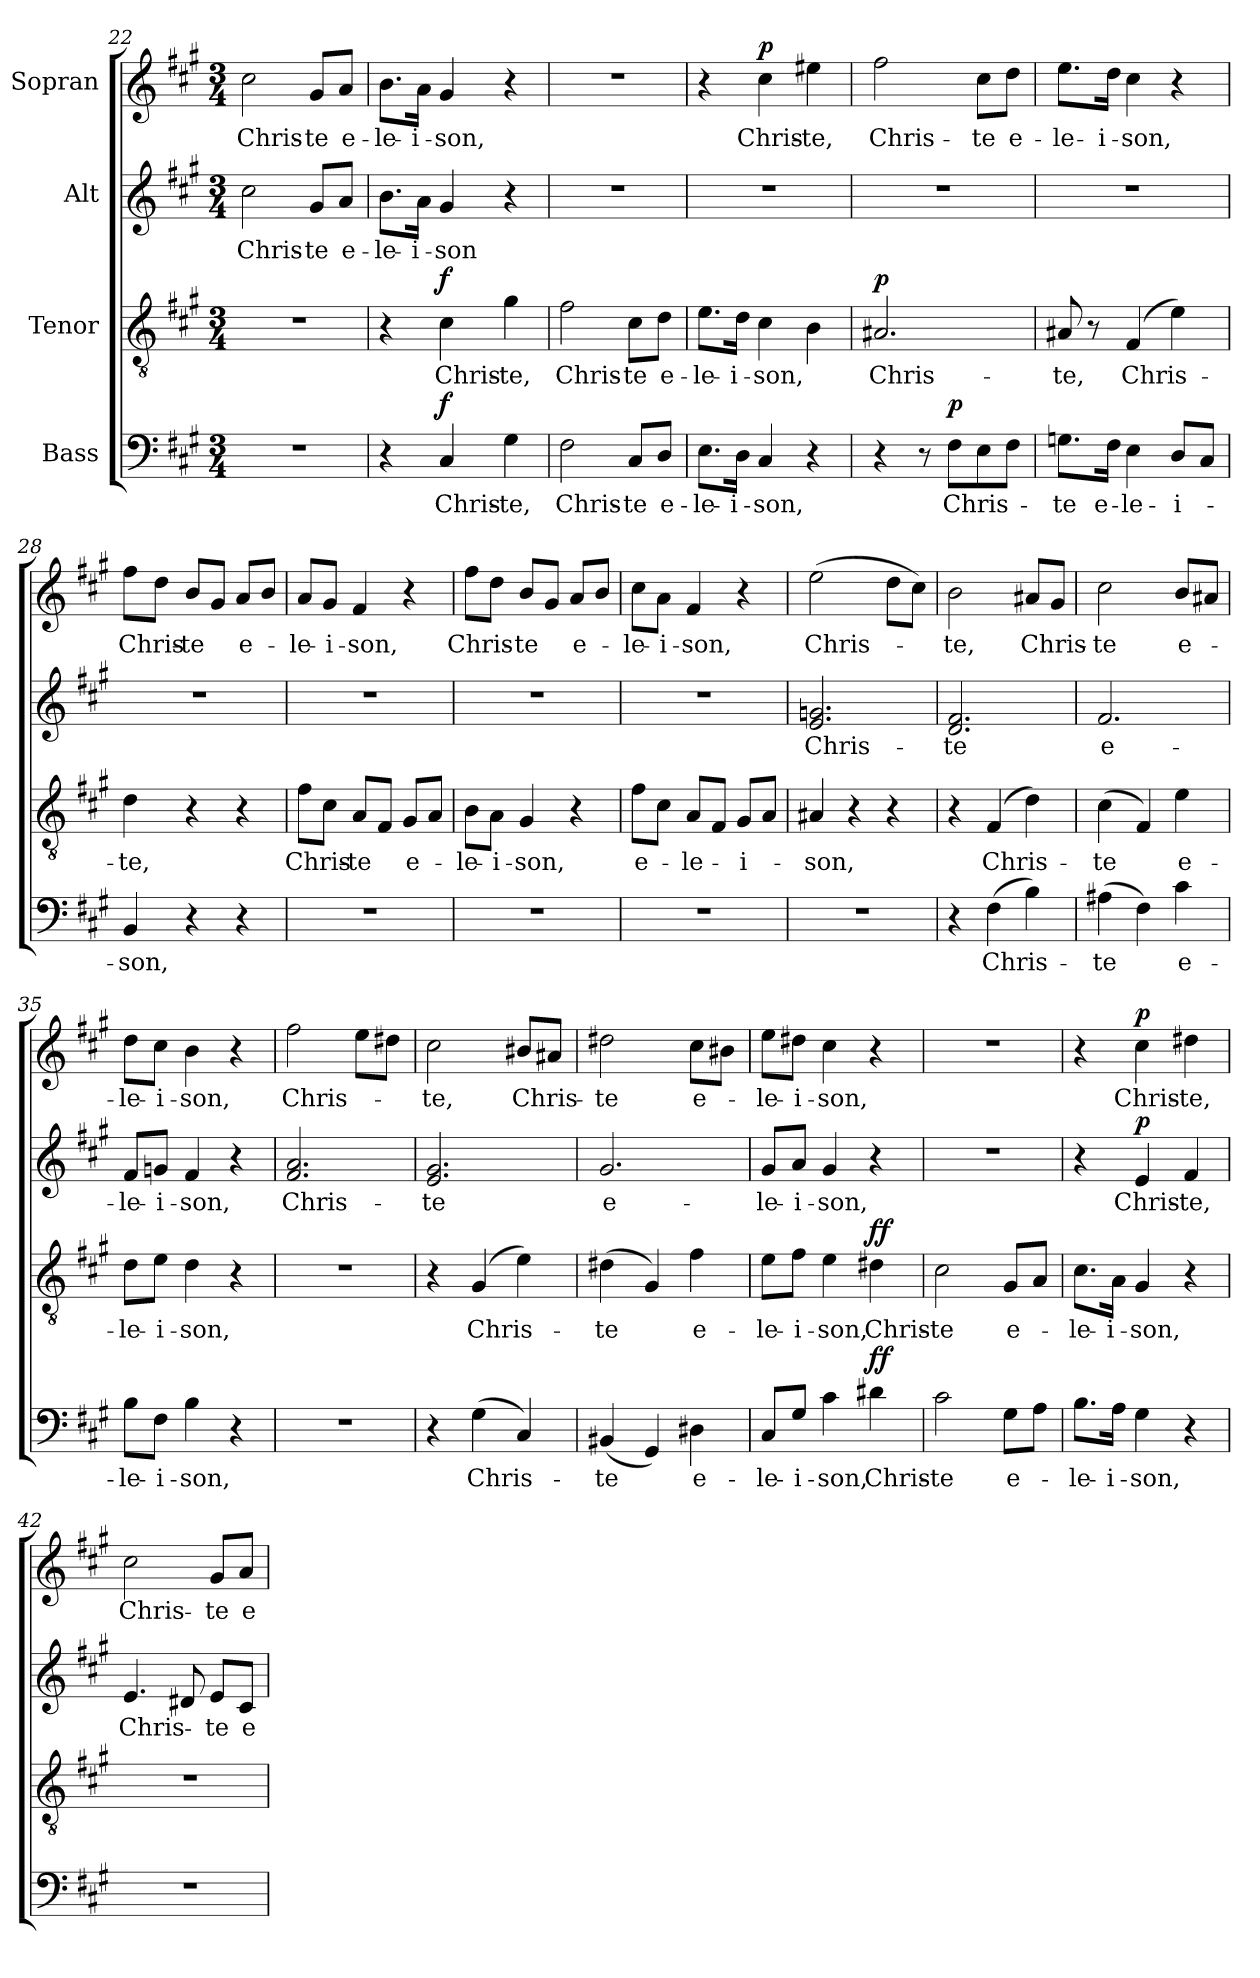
**kern	**text	**dynam	**kern	**text	**dynam	**kern	**text	**dynam	**kern	**text	**dynam
*part4	*part4	*part4	*part3	*part3	*part3	*part2	*part2	*part2	*part1	*part1	*part1
*staff4	*staff4	*staff4	*staff3	*staff3	*staff3	*staff2	*staff2	*staff2	*staff1	*staff1	*staff1
*I"Bass	*	*	*I"Tenor	*	*	*I"Alt	*	*	*I"Sopran	*	*
*clefF4	*	*	*clefGv2	*	*	*clefG2	*	*	*clefG2	*	*
*k[f#c#g#]	*	*	*k[f#c#g#]	*	*	*k[f#c#g#]	*	*	*k[f#c#g#]	*	*
*A:	*	*	*A:	*	*	*A:	*	*	*A:	*	*
*M3/4	*	*	*M3/4	*	*	*M3/4	*	*	*M3/4	*	*
=22	=22	=22	=22	=22	=22	=22	=22	=22	=22	=22	=22
!	!	!	!	!	!	!	!LO:LY:b	!	!	!LO:LY:b	!
2.r	.	.	2.r	.	.	2cc#\	Chris-	.	2cc#\	Chris-	.
!	!	!	!	!	!	!	!LO:LY:b	!	!	!LO:LY:b	!
.	.	.	.	.	.	8g#/L	-te	.	8g#/L	-te	.
!	!	!	!	!	!	!	!LO:LY:b	!	!	!LO:LY:b	!
.	.	.	.	.	.	8a/J	e-	.	8a/J	e-	.
!!LO:PB:g=z
=23	=23	=23	=23	=23	=23	=23	=23	=23	=23	=23	=23
!	!	!	!	!	!	!	!LO:LY:b	!	!	!LO:LY:b	!
4r	.	.	4r	.	.	8.b\L	-le-	.	8.b\L	-le-	.
!	!	!	!	!	!	!	!LO:LY:b	!	!	!LO:LY:b	!
.	.	.	.	.	.	16a\Jk	-i-	.	16a\Jk	-i-	.
!	!LO:LY:b	!LO:DY:a	!	!LO:LY:b	!LO:DY:a	!	!LO:LY:b	!	!	!LO:LY:b	!
4C#/	Chris-	f	4c#\	Chris-	f	4g#/	-son	.	4g#/	-son,	.
!	!LO:LY:b	!	!	!LO:LY:b	!	!	!	!	!	!	!
4G#\	-te,	.	4g#\	-te,	.	4r	.	.	4r	.	.
=24	=24	=24	=24	=24	=24	=24	=24	=24	=24	=24	=24
!	!LO:LY:b	!	!	!LO:LY:b	!	!	!	!	!	!	!
2F#\	Chris-	.	2f#\	Chris-	.	2.r	.	.	2.r	.	.
!	!LO:LY:b	!	!	!LO:LY:b	!	!	!	!	!	!	!
8C#/L	-te	.	8c#\L	-te	.	.	.	.	.	.	.
!	!LO:LY:b	!	!	!LO:LY:b	!	!	!	!	!	!	!
8D/J	e-	.	8d\J	e-	.	.	.	.	.	.	.
=25	=25	=25	=25	=25	=25	=25	=25	=25	=25	=25	=25
!	!LO:LY:b	!	!	!LO:LY:b	!	!	!	!	!	!	!
8.E\L	-le-	.	8.e\L	-le-	.	2.r	.	.	4r	.	.
!	!LO:LY:b	!	!	!LO:LY:b	!	!	!	!	!	!	!
16D\Jk	-i-	.	16d\Jk	-i-	.	.	.	.	.	.	.
!	!LO:LY:b	!	!	!LO:LY:b	!	!	!	!	!	!LO:LY:b	!LO:DY:a
4C#/	-son,	.	4c#\	-son,	.	.	.	.	4cc#\	Chris-	p
!	!	!	!	!	!	!	!	!	!	!LO:LY:b	!
4r	.	.	4B\	.	.	.	.	.	4ee#X\	-te,	.
=26	=26	=26	=26	=26	=26	=26	=26	=26	=26	=26	=26
!	!	!	!	!LO:LY:b	!LO:DY:a	!	!	!	!	!LO:LY:b	!
4r	.	.	2.A#X/	Chris-	p	2.r	.	.	2ff#\	Chris-	.
8r	.	.	.	.	.	.	.	.	.	.	.
!	!LO:LY:b	!LO:DY:a	!	!	!	!	!	!	!	!	!
8F#\L	Chris-	p	.	.	.	.	.	.	.	.	.
!	!	!	!	!	!	!	!	!	!	!LO:LY:b	!
8E\	.	.	.	.	.	.	.	.	8cc#\L	-te	.
!	!	!	!	!	!	!	!	!	!	!LO:LY:b	!
8F#\J	.	.	.	.	.	.	.	.	8dd\J	e-	.
=27	=27	=27	=27	=27	=27	=27	=27	=27	=27	=27	=27
!	!LO:LY:b	!	!	!LO:LY:b	!	!	!	!	!	!LO:LY:b	!
8.Gn\L	-te	.	8A#X/	-te,	.	2.r	.	.	8.ee\L	-le-	.
.	.	.	8r	.	.	.	.	.	.	.	.
!	!LO:LY:b	!	!	!	!	!	!	!	!	!LO:LY:b	!
16F#\Jk	e-	.	.	.	.	.	.	.	16dd\Jk	-i-	.
!	!LO:LY:b	!	!	!LO:LY:b	!	!	!	!	!	!LO:LY:b	!
4E\	-le-	.	(>4F#/	Chris-	.	.	.	.	4cc#\	-son,	.
!	!LO:LY:b	!	!	!	!	!	!	!	!	!	!
8D/L	-i-	.	4e\)	.	.	.	.	.	4r	.	.
8C#/J	.	.	.	.	.	.	.	.	.	.	.
=28	=28	=28	=28	=28	=28	=28	=28	=28	=28	=28	=28
!	!LO:LY:b	!	!	!LO:LY:b	!	!	!	!	!	!LO:LY:b	!
4BB/	-son,	.	4d\	-te,	.	2.r	.	.	8ff#\L	Chris-	.
.	.	.	.	.	.	.	.	.	8dd\J	.	.
!	!	!	!	!	!	!	!	!	!	!LO:LY:b	!
4r	.	.	4r	.	.	.	.	.	8b/L	-te	.
.	.	.	.	.	.	.	.	.	8g#/J	.	.
!	!	!	!	!	!	!	!	!	!	!LO:LY:b	!
4r	.	.	4r	.	.	.	.	.	8a/L	e-	.
.	.	.	.	.	.	.	.	.	8b/J	.	.
!!LO:LB:g=z
=29	=29	=29	=29	=29	=29	=29	=29	=29	=29	=29	=29
!	!	!	!	!LO:LY:b	!	!	!	!	!	!LO:LY:b	!
2.r	.	.	8f#\L	Chris-	.	2.r	.	.	8a/L	-le-	.
!	!	!	!	!	!	!	!	!	!	!LO:LY:b	!
.	.	.	8c#\J	.	.	.	.	.	8g#/J	-i-	.
!	!	!	!	!LO:LY:b	!	!	!	!	!	!LO:LY:b	!
.	.	.	8A/L	-te	.	.	.	.	4f#/	-son,	.
.	.	.	8F#/J	.	.	.	.	.	.	.	.
!	!	!	!	!LO:LY:b	!	!	!	!	!	!	!
.	.	.	8G#/L	e-	.	.	.	.	4r	.	.
.	.	.	8A/J	.	.	.	.	.	.	.	.
=30	=30	=30	=30	=30	=30	=30	=30	=30	=30	=30	=30
!	!	!	!	!LO:LY:b	!	!	!	!	!	!LO:LY:b	!
2.r	.	.	8B\L	-le-	.	2.r	.	.	8ff#\L	Chris-	.
!	!	!	!	!LO:LY:b	!	!	!	!	!	!	!
.	.	.	8A\J	-i-	.	.	.	.	8dd\J	.	.
!	!	!	!	!LO:LY:b	!	!	!	!	!	!LO:LY:b	!
.	.	.	4G#/	-son,	.	.	.	.	8b/L	-te	.
.	.	.	.	.	.	.	.	.	8g#/J	.	.
!	!	!	!	!	!	!	!	!	!	!LO:LY:b	!
.	.	.	4r	.	.	.	.	.	8a/L	e-	.
.	.	.	.	.	.	.	.	.	8b/J	.	.
=31	=31	=31	=31	=31	=31	=31	=31	=31	=31	=31	=31
!	!	!	!	!LO:LY:b	!	!	!	!	!	!LO:LY:b	!
2.r	.	.	8f#\L	e-	.	2.r	.	.	8cc#\L	-le-	.
!	!	!	!	!	!	!	!	!	!	!LO:LY:b	!
.	.	.	8c#\J	.	.	.	.	.	8a\J	-i-	.
!	!	!	!	!LO:LY:b	!	!	!	!	!	!LO:LY:b	!
.	.	.	8A/L	-le-	.	.	.	.	4f#/	-son,	.
.	.	.	8F#/J	.	.	.	.	.	.	.	.
!	!	!	!	!LO:LY:b	!	!	!	!	!	!	!
.	.	.	8G#/L	-i-	.	.	.	.	4r	.	.
.	.	.	8A/J	.	.	.	.	.	.	.	.
=32	=32	=32	=32	=32	=32	=32	=32	=32	=32	=32	=32
!	!	!	!	!LO:LY:b	!	!	!LO:LY:b	!	!	!LO:LY:b	!
2.r	.	.	4A#X/	-son,	.	2.e/ 2.gn/	Chris-	.	(>2ee\	Chris-	.
.	.	.	4r	.	.	.	.	.	.	.	.
.	.	.	4r	.	.	.	.	.	8dd\L	.	.
.	.	.	.	.	.	.	.	.	8cc#\J)	.	.
=33	=33	=33	=33	=33	=33	=33	=33	=33	=33	=33	=33
!	!	!	!	!	!	!	!LO:LY:b	!	!	!LO:LY:b	!
4r	.	.	4r	.	.	2.d/ 2.f#/	-te	.	2b\	-te,	.
!	!LO:LY:b	!	!	!LO:LY:b	!	!	!	!	!	!	!
(>4F#\	Chris-	.	(>4F#/	Chris-	.	.	.	.	.	.	.
!	!	!	!	!	!	!	!	!	!	!LO:LY:b	!
4B\)	.	.	4d\)	.	.	.	.	.	8a#X/L	Chris-	.
.	.	.	.	.	.	.	.	.	8g#/J	.	.
=34	=34	=34	=34	=34	=34	=34	=34	=34	=34	=34	=34
!	!LO:LY:b	!	!	!LO:LY:b	!	!	!LO:LY:b	!	!	!LO:LY:b	!
(>4A#X\	-te	.	(>4c#\	-te	.	2.f#/	e-	.	2cc#\	-te	.
4F#\)	.	.	4F#/)	.	.	.	.	.	.	.	.
!	!LO:LY:b	!	!	!LO:LY:b	!	!	!	!	!	!LO:LY:b	!
4c#\	e-	.	4e\	e-	.	.	.	.	8b/L	e-	.
.	.	.	.	.	.	.	.	.	8a#X/J	.	.
!!LO:PB:g=z
=35	=35	=35	=35	=35	=35	=35	=35	=35	=35	=35	=35
!	!LO:LY:b	!	!	!LO:LY:b	!	!	!LO:LY:b	!	!	!LO:LY:b	!
8B\L	-le-	.	8d\L	-le-	.	8f#/L	-le-	.	8dd\L	-le-	.
!	!LO:LY:b	!	!	!LO:LY:b	!	!	!LO:LY:b	!	!	!LO:LY:b	!
8F#\J	-i-	.	8e\J	-i-	.	8gn/J	-i-	.	8cc#\J	-i-	.
!	!LO:LY:b	!	!	!LO:LY:b	!	!	!LO:LY:b	!	!	!LO:LY:b	!
4B\	-son,	.	4d\	-son,	.	4f#/	-son,	.	4b\	-son,	.
4r	.	.	4r	.	.	4r	.	.	4r	.	.
=36	=36	=36	=36	=36	=36	=36	=36	=36	=36	=36	=36
!	!	!	!	!	!	!	!LO:LY:b	!	!	!LO:LY:b	!
2.r	.	.	2.r	.	.	2.f#/ 2.a/	Chris-	.	2ff#\	Chris-	.
.	.	.	.	.	.	.	.	.	8ee\L	.	.
.	.	.	.	.	.	.	.	.	8dd#X\J	.	.
=37	=37	=37	=37	=37	=37	=37	=37	=37	=37	=37	=37
!	!	!	!	!	!	!	!LO:LY:b	!	!	!LO:LY:b	!
4r	.	.	4r	.	.	2.e/ 2.g#/	-te	.	2cc#\	-te,	.
!	!LO:LY:b	!	!	!LO:LY:b	!	!	!	!	!	!	!
(>4G#\	Chris-	.	(>4G#/	Chris-	.	.	.	.	.	.	.
!	!	!	!	!	!	!	!	!	!	!LO:LY:b	!
4C#/)	.	.	4e\)	.	.	.	.	.	8b#X/L	Chris-	.
.	.	.	.	.	.	.	.	.	8a#X/J	.	.
=38	=38	=38	=38	=38	=38	=38	=38	=38	=38	=38	=38
!	!LO:LY:b	!	!	!LO:LY:b	!	!	!LO:LY:b	!	!	!LO:LY:b	!
(>4BB#X/	-te	.	(>4d#X\	-te	.	2.g#/	e-	.	2dd#X\	-te	.
4GG#/)	.	.	4G#/)	.	.	.	.	.	.	.	.
!	!LO:LY:b	!	!	!LO:LY:b	!	!	!	!	!	!LO:LY:b	!
4D#X\	e-	.	4f#\	e-	.	.	.	.	8cc#\L	e-	.
.	.	.	.	.	.	.	.	.	8b#X\J	.	.
=39	=39	=39	=39	=39	=39	=39	=39	=39	=39	=39	=39
!	!LO:LY:b	!	!	!LO:LY:b	!	!	!LO:LY:b	!	!	!LO:LY:b	!
8C#/L	-le-	.	8e\L	-le-	.	8g#/L	-le-	.	8ee\L	-le-	.
!	!LO:LY:b	!	!	!LO:LY:b	!	!	!LO:LY:b	!	!	!LO:LY:b	!
8G#/J	-i-	.	8f#\J	-i-	.	8a/J	-i-	.	8dd#X\J	-i-	.
!	!LO:LY:b	!	!	!LO:LY:b	!	!	!LO:LY:b	!	!	!LO:LY:b	!
4c#\	-son,	.	4e\	-son,	.	4g#/	-son,	.	4cc#\	-son,	.
!	!LO:LY:b	!LO:DY:a	!	!LO:LY:b	!LO:DY:a	!	!	!	!	!	!
4d#X\	Chris-	ff	4d#X\	Chris-	ff	4r	.	.	4r	.	.
=40	=40	=40	=40	=40	=40	=40	=40	=40	=40	=40	=40
!	!LO:LY:b	!	!	!LO:LY:b	!	!	!	!	!	!	!
2c#\	-te	.	2c#\	-te	.	2.r	.	.	2.r	.	.
!	!LO:LY:b	!	!	!LO:LY:b	!	!	!	!	!	!	!
8G#\L	e-	.	8G#/L	e-	.	.	.	.	.	.	.
8A\J	.	.	8A/J	.	.	.	.	.	.	.	.
!!LO:LB:g=z
=41	=41	=41	=41	=41	=41	=41	=41	=41	=41	=41	=41
!	!LO:LY:b	!	!	!LO:LY:b	!	!	!	!	!	!	!
8.B\L	-le-	.	8.c#\L	-le-	.	4r	.	.	4r	.	.
!	!LO:LY:b	!	!	!LO:LY:b	!	!	!	!	!	!	!
16A\Jk	-i-	.	16A\Jk	-i-	.	.	.	.	.	.	.
!	!LO:LY:b	!	!	!LO:LY:b	!	!	!LO:LY:b	!LO:DY:a	!	!LO:LY:b	!LO:DY:a
4G#\	-son,	.	4G#/	-son,	.	4e/	Chris-	p	4cc#\	Chris-	p
!	!	!	!	!	!	!	!LO:LY:b	!	!	!LO:LY:b	!
4r	.	.	4r	.	.	4f#/	-te,	.	4dd#X\	-te,	.
=42	=42	=42	=42	=42	=42	=42	=42	=42	=42	=42	=42
!	!	!	!	!	!	!	!LO:LY:b	!	!	!LO:LY:b	!
2.r	.	.	2.r	.	.	4.e/	Chris-	.	2cc#\	Chris-	.
.	.	.	.	.	.	8d#X/	.	.	.	.	.
!	!	!	!	!	!	!	!LO:LY:b	!	!	!LO:LY:b	!
.	.	.	.	.	.	8e/L	-te	.	8g#/L	-te	.
!	!	!	!	!	!	!	!LO:LY:b	!	!	!LO:LY:b	!
.	.	.	.	.	.	8c#/J	e-	.	8a/J	e-	.
=	=	=	=	=	=	=	=	=	=	=	=
*-	*-	*-	*-	*-	*-	*-	*-	*-	*-	*-	*-
